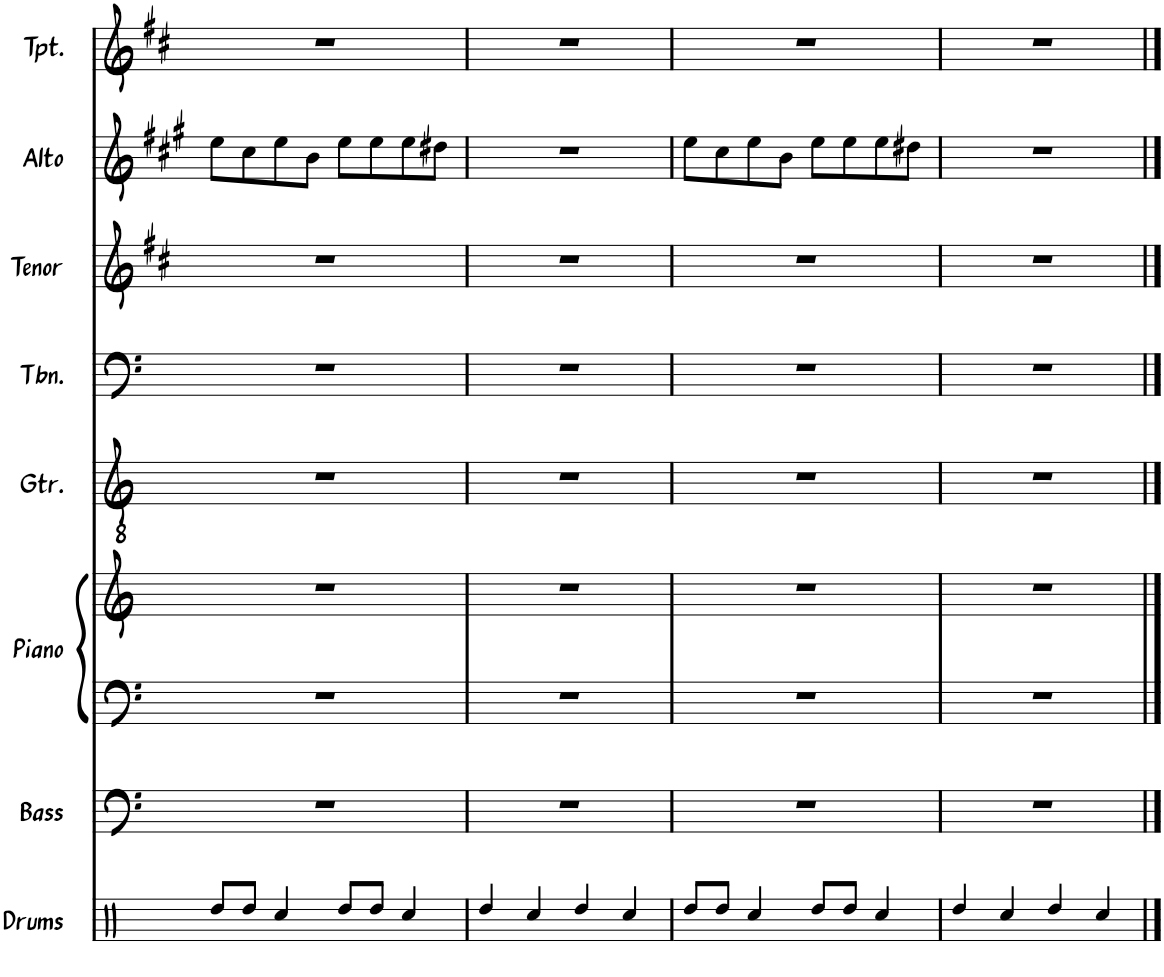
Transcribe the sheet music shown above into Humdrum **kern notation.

**kern	**kern	**kern	**kern	**kern	**kern	**kern	**kern	**kern
*part8	*part7	*part6	*part6	*part5	*part4	*part3	*part2	*part1
*staff9	*staff8	*staff7	*staff6	*staff5	*staff4	*staff3	*staff2	*staff1
*I"Drums	*I"Bass	*I"Piano	*	*I"Guitar	*I"Trombone	*I"Tenor Sax	*I"Alto Sax	*I"Trumpet
*I'Drums	*I'Bass	*I'Piano	*	*I'Gtr.	*I'Tbn.	*I'Tenor	*I'Alto	*I'Tpt.
!!LO:PB:g=z
*clefX	*clefF4	*clefF4	*clefG2	*clefGv2	*clefF4	*clefG2	*clefG2	*clefG2
*	*Trd7c12	*	*	*	*	*Trd8c14	*Trd5c9	*Trd1c2
*k[]	*k[]	*k[]	*k[]	*k[]	*k[]	*k[f#c#]	*k[f#c#g#]	*k[f#c#]
*M4/4	*M4/4	*M4/4	*M4/4	*M4/4	*M4/4	*M4/4	*M4/4	*M4/4
=9	=9	=9	=9	=9	=9	=9	=9	=9
8Rdd/L	1r	1r	1r	1r	1r	1r	8ee\L	1r
8Rdd/J	.	.	.	.	.	.	8cc#\	.
4Rcc/	.	.	.	.	.	.	8ee\	.
.	.	.	.	.	.	.	8b\J	.
8Rdd/L	.	.	.	.	.	.	8ee\L	.
8Rdd/J	.	.	.	.	.	.	8ee\	.
4Rcc/	.	.	.	.	.	.	8ee\	.
.	.	.	.	.	.	.	8dd#X\J	.
=10	=10	=10	=10	=10	=10	=10	=10	=10
4Rdd/	1r	1r	1r	1r	1r	1r	1r	1r
4Rcc/	.	.	.	.	.	.	.	.
4Rdd/	.	.	.	.	.	.	.	.
4Rcc/	.	.	.	.	.	.	.	.
=11	=11	=11	=11	=11	=11	=11	=11	=11
8Rdd/L	1r	1r	1r	1r	1r	1r	8ee\L	1r
8Rdd/J	.	.	.	.	.	.	8cc#\	.
4Rcc/	.	.	.	.	.	.	8ee\	.
.	.	.	.	.	.	.	8b\J	.
8Rdd/L	.	.	.	.	.	.	8ee\L	.
8Rdd/J	.	.	.	.	.	.	8ee\	.
4Rcc/	.	.	.	.	.	.	8ee\	.
.	.	.	.	.	.	.	8dd#X\J	.
=12	=12	=12	=12	=12	=12	=12	=12	=12
4Rdd/	1r	1r	1r	1r	1r	1r	1r	1r
4Rcc/	.	.	.	.	.	.	.	.
4Rdd/	.	.	.	.	.	.	.	.
4Rcc/	.	.	.	.	.	.	.	.
==	==	==	==	==	==	==	==	==
*-	*-	*-	*-	*-	*-	*-	*-	*-
